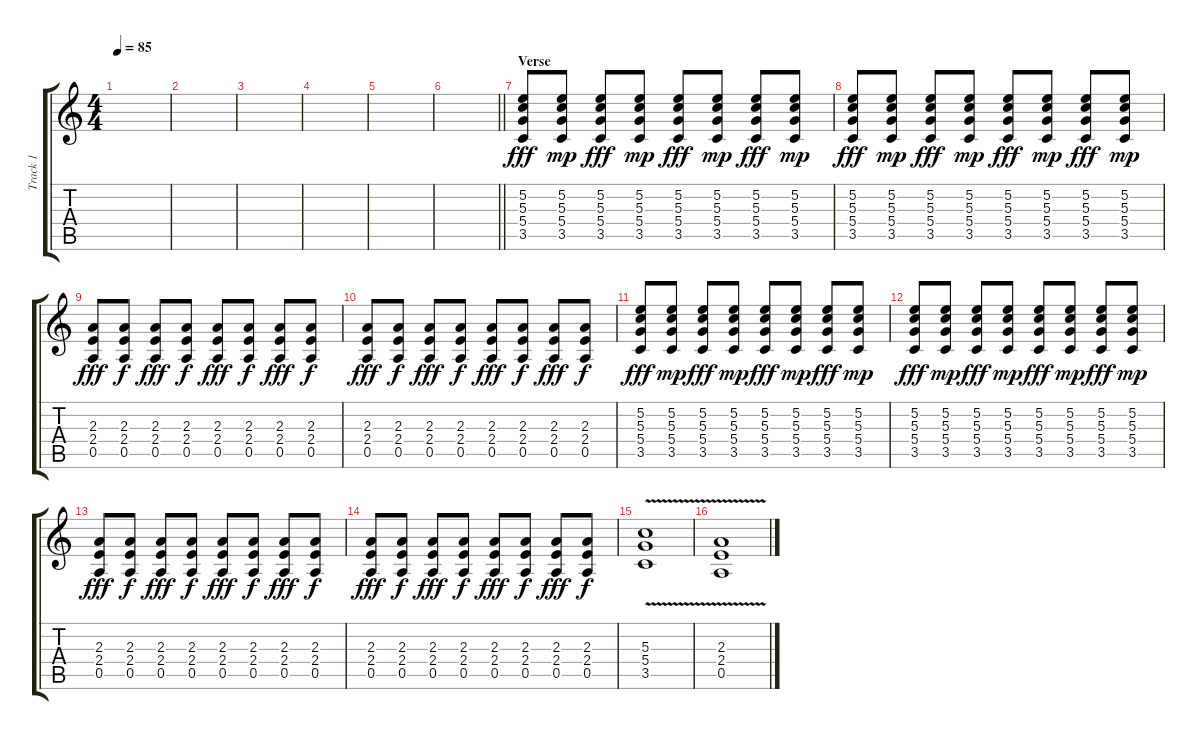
\track ("Track 1" "Track 1") {instrument overdrivenguitar}
\staff {score tabs}
\tuning (E4 B3 G3 D3 A2 E2) {hide}
\ts (4 4)
\tempo 85
\clef g2
\ks c
|
|
|
|
|
\barLineRight lightlight
|
\section ("" "Verse")
(5.2 5.3 5.4 3.5).8{dy fff} (5.2 5.3 5.4 3.5).8{dy mp} (5.2 5.3 5.4 3.5).8{dy fff} (5.2 5.3 5.4 3.5).8{dy mp} (5.2 5.3 5.4 3.5).8{dy fff} (5.2 5.3 5.4 3.5).8{dy mp} (5.2 5.3 5.4 3.5).8{dy fff} (5.2 5.3 5.4 3.5).8{dy mp} |
(5.2 5.3 5.4 3.5).8{dy fff} (5.2 5.3 5.4 3.5).8{dy mp} (5.2 5.3 5.4 3.5).8{dy fff} (5.2 5.3 5.4 3.5).8{dy mp} (5.2 5.3 5.4 3.5).8{dy fff} (5.2 5.3 5.4 3.5).8{dy mp} (5.2 5.3 5.4 3.5).8{dy fff} (5.2 5.3 5.4 3.5).8{dy mp} |
(2.3 2.4 0.5).8{dy fff} (2.3 2.4 0.5).8{dy f} (2.3 2.4 0.5).8{dy fff} (2.3 2.4 0.5).8{dy f} (2.3 2.4 0.5).8{dy fff} (2.3 2.4 0.5).8{dy f} (2.3 2.4 0.5).8{dy fff} (2.3 2.4 0.5).8{dy f} |
(2.3 2.4 0.5).8{dy fff} (2.3 2.4 0.5).8{dy f} (2.3 2.4 0.5).8{dy fff} (2.3 2.4 0.5).8{dy f} (2.3 2.4 0.5).8{dy fff} (2.3 2.4 0.5).8{dy f} (2.3 2.4 0.5).8{dy fff} (2.3 2.4 0.5).8{dy f} |
(5.2 5.3 5.4 3.5).8{dy fff} (5.2 5.3 5.4 3.5).8{dy mp} (5.2 5.3 5.4 3.5).8{dy fff} (5.2 5.3 5.4 3.5).8{dy mp} (5.2 5.3 5.4 3.5).8{dy fff} (5.2 5.3 5.4 3.5).8{dy mp} (5.2 5.3 5.4 3.5).8{dy fff} (5.2 5.3 5.4 3.5).8{dy mp} |
(5.2 5.3 5.4 3.5).8{dy fff} (5.2 5.3 5.4 3.5).8{dy mp} (5.2 5.3 5.4 3.5).8{dy fff} (5.2 5.3 5.4 3.5).8{dy mp} (5.2 5.3 5.4 3.5).8{dy fff} (5.2 5.3 5.4 3.5).8{dy mp} (5.2 5.3 5.4 3.5).8{dy fff} (5.2 5.3 5.4 3.5).8{dy mp} |
(2.3 2.4 0.5).8{dy fff} (2.3 2.4 0.5).8{dy f} (2.3 2.4 0.5).8{dy fff} (2.3 2.4 0.5).8{dy f} (2.3 2.4 0.5).8{dy fff} (2.3 2.4 0.5).8{dy f} (2.3 2.4 0.5).8{dy fff} (2.3 2.4 0.5).8{dy f} |
(2.3 2.4 0.5).8{dy fff} (2.3 2.4 0.5).8{dy f} (2.3 2.4 0.5).8{dy fff} (2.3 2.4 0.5).8{dy f} (2.3 2.4 0.5).8{dy fff} (2.3 2.4 0.5).8{dy f} (2.3 2.4 0.5).8{dy fff} (2.3 2.4 0.5).8{dy f} |
(5.3{v} 5.4{v} 3.5{v}).1 |
(2.3{v} 2.4{v} 0.5{v}).1
